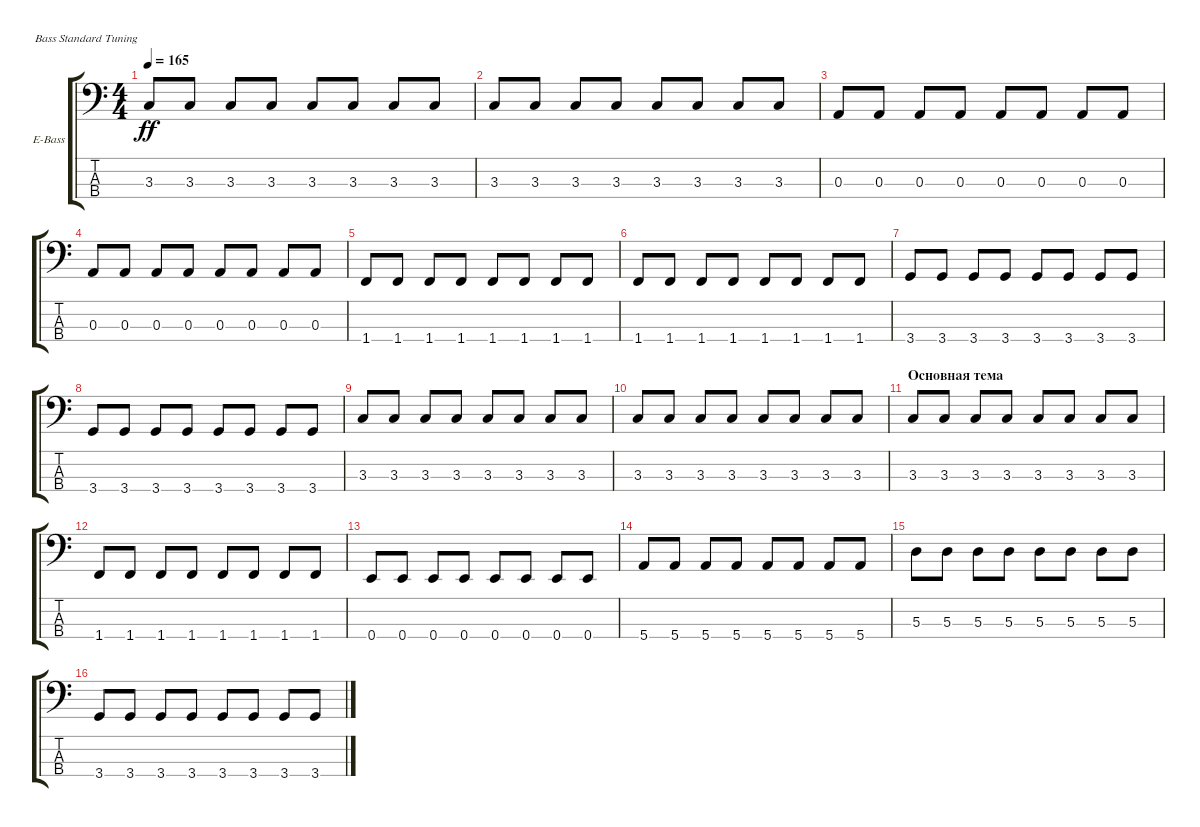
\defaultSystemsLayout 4
\bracketExtendMode groupsimilarinstruments
\firstSystemTrackNameOrientation horizontal
\otherSystemsTrackNameOrientation horizontal
\track ("Electric Bass" "E-Bass") {instrument electricbassfinger}
\staff {score tabs}
\tuning (G2 D2 A1 E1)
\ts (4 4)
\tempo 165
\clef f4
\ks c
3.3.8{dy ff} 3.3.8 3.3.8 3.3.8 3.3.8 3.3.8 3.3.8 3.3.8 |
3.3.8 3.3.8 3.3.8 3.3.8 3.3.8 3.3.8 3.3.8 3.3.8 |
0.3.8 0.3.8 0.3.8 0.3.8 0.3.8 0.3.8 0.3.8 0.3.8 |
0.3.8 0.3.8 0.3.8 0.3.8 0.3.8 0.3.8 0.3.8 0.3.8 |
1.4.8 1.4.8 1.4.8 1.4.8 1.4.8 1.4.8 1.4.8 1.4.8 |
1.4.8 1.4.8 1.4.8 1.4.8 1.4.8 1.4.8 1.4.8 1.4.8 |
3.4.8 3.4.8 3.4.8 3.4.8 3.4.8 3.4.8 3.4.8 3.4.8 |
3.4.8 3.4.8 3.4.8 3.4.8 3.4.8 3.4.8 3.4.8 3.4.8 |
3.3.8 3.3.8 3.3.8 3.3.8 3.3.8 3.3.8 3.3.8 3.3.8 |
3.3.8 3.3.8 3.3.8 3.3.8 3.3.8 3.3.8 3.3.8 3.3.8 |
\section ("" "Основная тема")
3.3.8 3.3.8 3.3.8 3.3.8 3.3.8 3.3.8 3.3.8 3.3.8 |
1.4.8 1.4.8 1.4.8 1.4.8 1.4.8 1.4.8 1.4.8 1.4.8 |
0.4.8 0.4.8 0.4.8 0.4.8 0.4.8 0.4.8 0.4.8 0.4.8 |
5.4.8 5.4.8 5.4.8 5.4.8 5.4.8 5.4.8 5.4.8 5.4.8 |
5.3.8 5.3.8 5.3.8 5.3.8 5.3.8 5.3.8 5.3.8 5.3.8 |
3.4.8 3.4.8 3.4.8 3.4.8 3.4.8 3.4.8 3.4.8 3.4.8
